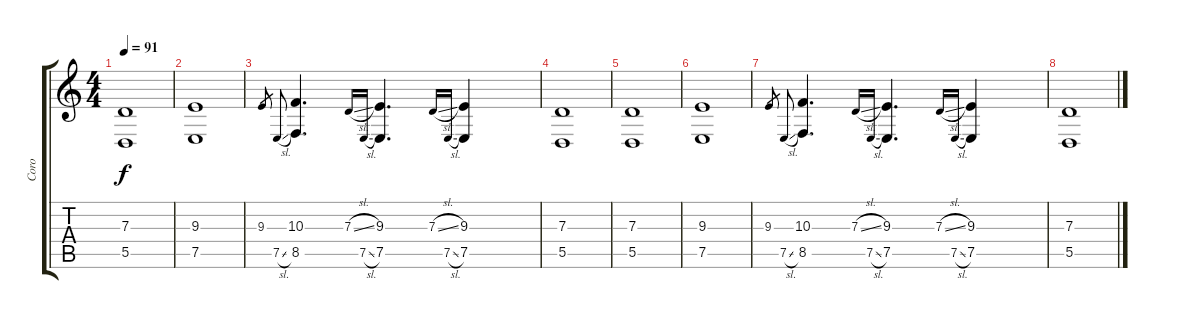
\track ("Coro" "Coro") {instrument choiraahs}
\staff {score tabs}
\tuning (E4 B3 G3 D3 A2 E2) {hide}
\ts (4 4)
\tempo 91
\clef g2
\ks c
(7.3 5.5).1{dy f} |
(9.3 7.5).1 |
9.3.16{gr} 7.5{sl}.16{gr onbeat} (10.3 8.5).4{d} 7.3{sl}.16{gr onbeat} 7.5{sl}.16{gr onbeat} (9.3 7.5).4{d} 7.3{sl}.16{gr onbeat} 7.5{sl}.16{gr onbeat} (9.3 7.5).4 |
(7.3 5.5).1 |
(7.3 5.5).1 |
(9.3 7.5).1 |
9.3.16{gr} 7.5{sl}.16{gr onbeat} (10.3 8.5).4{d} 7.3{sl}.16{gr onbeat} 7.5{sl}.16{gr onbeat} (9.3 7.5).4{d} 7.3{sl}.16{gr onbeat} 7.5{sl}.16{gr onbeat} (9.3 7.5).4 |
(7.3 5.5).1
